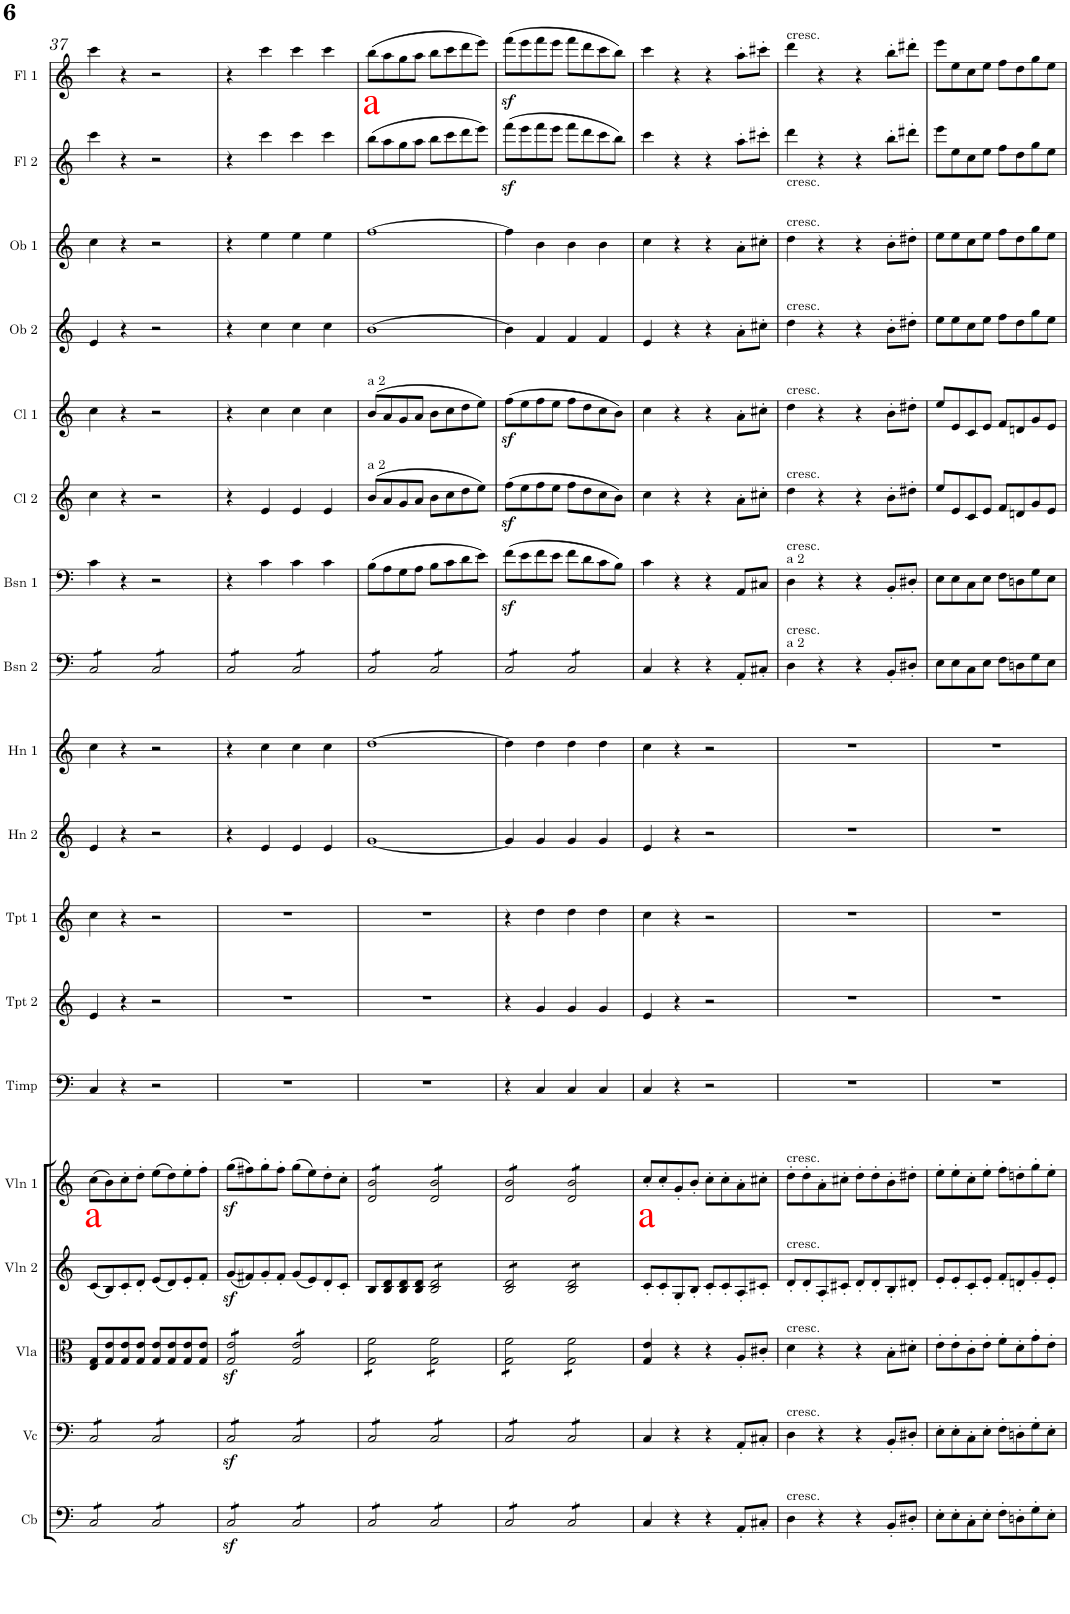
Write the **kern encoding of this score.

**kern	**kern	**kern	**kern	**kern	**text	**kern	**kern	**kern	**kern	**kern	**kern	**kern	**kern	**kern	**kern	**kern	**kern	**kern	**text
*part18	*part17	*part16	*part15	*part14	*part14	*part13	*part12	*part11	*part10	*part9	*part8	*part7	*part6	*part5	*part4	*part3	*part2	*part1	*part1
*staff18	*staff17	*staff16	*staff15	*staff14	*staff14	*staff13	*staff12	*staff11	*staff10	*staff9	*staff8	*staff7	*staff6	*staff5	*staff4	*staff3	*staff2	*staff1	*staff1
*I"Contrabass	*I"Violoncello	*I"Viola	*I"Violin 2	*I"Violin 1	*	*I"Timpani	*I"C Trumpet 2	*I"C Trumpet 1	*I"C Horn 2	*I"C Horn 1	*I"Bassoon 2	*I"Bassoon 1	*I"C Clarinet 2	*I"C Clarinet 1	*I"Oboe 2	*I"Oboe 1	*I"Flute 2	*I"Flute 1	*
*I'Cb	*I'Vc	*I'Vla	*I'Vln 2	*I'Vln 1	*	*I'Timp	*I'Tpt 2	*I'Tpt 1	*I'Hn 2	*I'Hn 1	*I'Bsn 2	*I'Bsn 1	*I'Cl 2	*I'Cl 1	*I'Ob 2	*I'Ob 1	*I'Fl 2	*I'Fl 1	*
!!LO:PB:g=z
*clefF4	*clefF4	*clefC3	*clefG2	*clefG2	*	*clefF4	*clefG2	*clefG2	*clefG2	*clefG2	*clefF4	*clefF4	*clefG2	*clefG2	*clefG2	*clefG2	*clefG2	*clefG2	*
*Trd7c12	*	*	*	*	*	*	*Trd1c2	*Trd1c2	*Trd7c12	*Trd7c12	*	*	*Trd1c2	*Trd1c2	*	*	*	*	*
*k[]	*k[]	*k[]	*k[]	*k[]	*	*k[]	*k[]	*k[]	*k[]	*k[]	*k[]	*k[]	*k[]	*k[]	*k[]	*k[]	*k[]	*k[]	*
*M2/2	*M2/2	*M2/2	*M2/2	*M2/2	*	*M2/2	*M2/2	*M2/2	*M2/2	*M2/2	*M2/2	*M2/2	*M2/2	*M2/2	*M2/2	*M2/2	*M2/2	*M2/2	*
*met(c|)	*met(c|)	*met(c|)	*met(c|)	*met(c|)	*	*met(c|)	*met(c|)	*met(c|)	*met(c|)	*met(c|)	*met(c|)	*met(c|)	*met(c|)	*met(c|)	*met(c|)	*met(c|)	*met(c|)	*met(c|)	*
=37	=37	=37	=37	=37	=37	=37	=37	=37	=37	=37	=37	=37	=37	=37	=37	=37	=37	=37	=37
!	!	!	!	!	!LO:LY:b:color=#FF0000	!	!	!	!	!	!	!	!	!	!	!	!	!	!
*tremolo	*	*	*	*	*	*	*	*	*	*	*	*	*	*	*	*	*	*	*
*	*tremolo	*	*	*	*	*	*	*	*	*	*	*	*	*	*	*	*	*	*
*	*	*	*	*	*	*	*	*	*	*	*tremolo	*	*	*	*	*	*	*	*
8C/L	8C/L	8E/ 8G/L	(8c/L	(8cc\L	a	4C/	4e/	4cc\	4e/	4cc\	8C/L	4c\	4cc\	4cc\	4e/	4cc\	4ccc\	4ccc\	.
8C/	8C/	8G/ 8e/	8B/)	8b\)	.	.	.	.	.	.	8C/	.	.	.	.	.	.	.	.
8C/	8C/	8G/ 8e/	8c'/	8cc'\	.	4r	4r	4r	4r	4r	8C/	4r	4r	4r	4r	4r	4r	4r	.
8C/J	8C/J	8G/ 8e/J	8d'/J	8dd'\J	.	.	.	.	.	.	8C/J	.	.	.	.	.	.	.	.
8C/L	8C/L	8G/ 8e/L	(8e/L	(8ee\L	.	2r	2r	2r	2r	2r	8C/L	2r	2r	2r	2r	2r	2r	2r	.
8C/	8C/	8G/ 8e/	8d/)	8dd\)	.	.	.	.	.	.	8C/	.	.	.	.	.	.	.	.
8C/	8C/	8G/ 8e/	8e'/	8ee'\	.	.	.	.	.	.	8C/	.	.	.	.	.	.	.	.
8C/J	8C/J	8G/ 8e/J	8f'/J	8ff'\J	.	.	.	.	.	.	8C/J	.	.	.	.	.	.	.	.
=38	=38	=38	=38	=38	=38	=38	=38	=38	=38	=38	=38	=38	=38	=38	=38	=38	=38	=38	=38
*	*	*tremolo	*	*	*	*	*	*	*	*	*	*	*	*	*	*	*	*	*
8Cz</L	8Cz</L	8G/z< 8e/z<L	(8gz</L	(8ggz<\L	.	1r	1r	1r	4r	4r	8C/L	4r	4r	4r	4r	4r	4r	4r	.
8Cz</	8Cz</	8G/z< 8e/z<	8f#X/)	8ff#X\)	.	.	.	.	.	.	8C/	.	.	.	.	.	.	.	.
8Cz</	8Cz</	8G/z< 8e/z<	8g'/	8gg'\	.	.	.	.	4e/	4cc\	8C/	4c\	4e/	4cc\	4cc\	4ee\	4ccc\	4ccc\	.
8Cz</J	8Cz</J	8G/z< 8e/z<J	8f#'/J	8ff#'\J	.	.	.	.	.	.	8C/J	.	.	.	.	.	.	.	.
8C/L	8C/L	8G/ 8e/L	(8g/L	(8gg\L	.	.	.	.	4e/	4cc\	8C/L	4c\	4e/	4cc\	4cc\	4ee\	4ccc\	4ccc\	.
8C/	8C/	8G/ 8e/	8e/)	8ee\)	.	.	.	.	.	.	8C/	.	.	.	.	.	.	.	.
8C/	8C/	8G/ 8e/	8d'/	8dd'\	.	.	.	.	4e/	4cc\	8C/	4c\	4e/	4cc\	4cc\	4ee\	4ccc\	4ccc\	.
8C/J	8C/J	8G/ 8e/J	8c'/J	8cc'\J	.	.	.	.	.	.	8C/J	.	.	.	.	.	.	.	.
=39	=39	=39	=39	=39	=39	=39	=39	=39	=39	=39	=39	=39	=39	=39	=39	=39	=39	=39	=39
!	!	!	!	!	!	!	!	!	!	!	!	!	!	!LO:TX:a:t=a 2	!	!	!	!	!
!	!	!	!	!	!	!	!	!	!	!	!	!	!LO:TX:a:t=a 2	!	!	!	!	!	!
!	!	!	!	!	!	!	!	!	!	!	!	!	!	!	!	!	!	!	!LO:LY:b:color=#FF0000
*	*	*	*	*tremolo	*	*	*	*	*	*	*	*	*	*	*	*	*	*	*
8C/L	8C/L	8G\ 8f\L	8B/L	8d/ 8b/L	.	1r	1r	1r	[1g	[1dd	8C/L	(8B\L	(8b/L	(8b/L	[1b	[1ff	(8bb\L	(8bb\L	a
8C/	8C/	8G\ 8f\	8B/ 8d/	8d/ 8b/	.	.	.	.	.	.	8C/	8A\	8a/	8a/	.	.	8aa\	8aa\	.
8C/	8C/	8G\ 8f\	8B/ 8d/	8d/ 8b/	.	.	.	.	.	.	8C/	8G\	8g/	8g/	.	.	8gg\	8gg\	.
8C/J	8C/J	8G\ 8f\J	8B/ 8d/J	8d/ 8b/J	.	.	.	.	.	.	8C/J	8A\J	8a/J	8a/J	.	.	8aa\J	8aa\J	.
*	*	*	*tremolo	*	*	*	*	*	*	*	*	*	*	*	*	*	*	*	*
8C/L	8C/L	8G\ 8f\L	8B/ 8d/L	8d/ 8b/L	.	.	.	.	.	.	8C/L	8B\L	8b\L	8b\L	.	.	8bb\L	8bb\L	.
8C/	8C/	8G\ 8f\	8B/ 8d/	8d/ 8b/	.	.	.	.	.	.	8C/	8c\	8cc\	8cc\	.	.	8ccc\	8ccc\	.
8C/	8C/	8G\ 8f\	8B/ 8d/	8d/ 8b/	.	.	.	.	.	.	8C/	8d\	8dd\	8dd\	.	.	8ddd\	8ddd\	.
8C/J	8C/J	8G\ 8f\J	8B/ 8d/J	8d/ 8b/J	.	.	.	.	.	.	8C/J	8e\J)	8ee\J)	8ee\J)	.	.	8eee\J)	8eee\J)	.
=40	=40	=40	=40	=40	=40	=40	=40	=40	=40	=40	=40	=40	=40	=40	=40	=40	=40	=40	=40
8C/L	8C/L	8G\ 8f\L	8B/ 8d/L	8d/ 8b/L	.	4r	4r	4r	4g/]	4dd\]	8C/L	(8fz<\L	(8ffz<\L	(8ffz<\L	4b\]	4ff\]	(8fffz<\L	(8fffz<\L	.
8C/	8C/	8G\ 8f\	8B/ 8d/	8d/ 8b/	.	.	.	.	.	.	8C/	8e\	8ee\	8ee\	.	.	8eee\	8eee\	.
8C/	8C/	8G\ 8f\	8B/ 8d/	8d/ 8b/	.	4C/	4g/	4dd\	4g/	4dd\	8C/	8f\	8ff\	8ff\	4f/	4b\	8fff\	8fff\	.
8C/J	8C/J	8G\ 8f\J	8B/ 8d/J	8d/ 8b/J	.	.	.	.	.	.	8C/J	8e\J	8ee\J	8ee\J	.	.	8eee\J	8eee\J	.
8C/L	8C/L	8G\ 8f\L	8B/ 8d/L	8d/ 8b/L	.	4C/	4g/	4dd\	4g/	4dd\	8C/L	8f\L	8ff\L	8ff\L	4f/	4b\	8fff\L	8fff\L	.
8C/	8C/	8G\ 8f\	8B/ 8d/	8d/ 8b/	.	.	.	.	.	.	8C/	8d\	8dd\	8dd\	.	.	8ddd\	8ddd\	.
8C/	8C/	8G\ 8f\	8B/ 8d/	8d/ 8b/	.	4C/	4g/	4dd\	4g/	4dd\	8C/	8c\	8cc\	8cc\	4f/	4b\	8ccc\	8ccc\	.
8C/J	8C/J	8G\ 8f\J	8B/ 8d/J	8d/ 8b/J	.	.	.	.	.	.	8C/J	8B\J)	8b\J)	8b\J)	.	.	8bb\J)	8bb\J)	.
*	*	*	*	*	*	*	*	*	*	*	*Xtremolo	*	*	*	*	*	*	*	*
*	*	*	*	*Xtremolo	*	*	*	*	*	*	*	*	*	*	*	*	*	*	*
*	*	*	*Xtremolo	*	*	*	*	*	*	*	*	*	*	*	*	*	*	*	*
*	*	*Xtremolo	*	*	*	*	*	*	*	*	*	*	*	*	*	*	*	*	*
*	*Xtremolo	*	*	*	*	*	*	*	*	*	*	*	*	*	*	*	*	*	*
*Xtremolo	*	*	*	*	*	*	*	*	*	*	*	*	*	*	*	*	*	*	*
=41	=41	=41	=41	=41	=41	=41	=41	=41	=41	=41	=41	=41	=41	=41	=41	=41	=41	=41	=41
!	!	!	!	!	!LO:LY:b:color=#FF0000	!	!	!	!	!	!	!	!	!	!	!	!	!	!
4C/	4C/	4G/ 4e/	8c'/L	8cc'/L	a	4C/	4e/	4cc\	4e/	4cc\	4C/	4c\	4cc\	4cc\	4e/	4cc\	4ccc\	4ccc\	.
.	.	.	8c'/	8cc'/	.	.	.	.	.	.	.	.	.	.	.	.	.	.	.
4r	4r	4r	8G'/	8g'/	.	4r	4r	4r	4r	4r	4r	4r	4r	4r	4r	4r	4r	4r	.
.	.	.	8B'/J	8b'/J	.	.	.	.	.	.	.	.	.	.	.	.	.	.	.
4r	4r	4r	8c'/L	8cc'\L	.	2r	2r	2r	2r	2r	4r	4r	4r	4r	4r	4r	4r	4r	.
.	.	.	8c'/	8cc'\	.	.	.	.	.	.	.	.	.	.	.	.	.	.	.
8AA'/L	8AA'/L	8A'/L	8A'/	8a'\	.	.	.	.	.	.	8AA'/L	8AA/L	8a'\L	8a'\L	8a'\L	8a'\L	8aa'\L	8aa'\L	.
8C#X'/J	8C#X'/J	8c#X'/J	8c#X'/J	8cc#X'\J	.	.	.	.	.	.	8C#X'/J	8C#X/J	8cc#X'\J	8cc#X'\J	8cc#X'\J	8cc#X'\J	8ccc#X'\J	8ccc#X'\J	.
=42	=42	=42	=42	=42	=42	=42	=42	=42	=42	=42	=42	=42	=42	=42	=42	=42	=42	=42	=42
!	!	!	!	!	!	!	!	!	!	!	!	!	!	!	!	!	!	!LO:TX:a:t=cresc.	!
!	!	!	!	!	!	!	!	!	!	!	!	!	!	!	!	!	!LO:TX:b:t=cresc.	!	!
!	!	!	!	!	!	!	!	!	!	!	!	!	!	!	!	!LO:TX:a:t=cresc.	!	!	!
!	!	!	!	!	!	!	!	!	!	!	!	!	!	!	!LO:TX:a:t=cresc.	!	!	!	!
!	!	!	!	!	!	!	!	!	!	!	!	!	!	!LO:TX:a:t=cresc.	!	!	!	!	!
!	!	!	!	!	!	!	!	!	!	!	!	!	!LO:TX:a:t=cresc.	!	!	!	!	!	!
!	!	!	!	!	!	!	!	!	!	!	!	!LO:TX:a:t=a 2	!	!	!	!	!	!	!
!	!	!	!	!	!	!	!	!	!	!	!	!LO:TX:a:t=cresc.	!	!	!	!	!	!	!
!	!	!	!	!	!	!	!	!	!	!	!LO:TX:a:t=a 2	!	!	!	!	!	!	!	!
!	!	!	!	!	!	!	!	!	!	!	!LO:TX:a:t=cresc.	!	!	!	!	!	!	!	!
!	!	!	!	!LO:TX:a:t=cresc.	!	!	!	!	!	!	!	!	!	!	!	!	!	!	!
!	!	!	!LO:TX:a:t=cresc.	!	!	!	!	!	!	!	!	!	!	!	!	!	!	!	!
!	!	!LO:TX:a:t=cresc.	!	!	!	!	!	!	!	!	!	!	!	!	!	!	!	!	!
!	!LO:TX:a:t=cresc.	!	!	!	!	!	!	!	!	!	!	!	!	!	!	!	!	!	!
!LO:TX:a:t=cresc.	!	!	!	!	!	!	!	!	!	!	!	!	!	!	!	!	!	!	!
4D\	4D\	4d\	8d'/L	8dd'\L	.	1r	1r	1r	1r	1r	4D\	4D\	4dd\	4dd\	4dd\	4dd\	4ddd\	4ddd\	.
.	.	.	8d'/	8dd'\	.	.	.	.	.	.	.	.	.	.	.	.	.	.	.
4r	4r	4r	8A'/	8a'\	.	.	.	.	.	.	4r	4r	4r	4r	4r	4r	4r	4r	.
.	.	.	8c#X'/J	8cc#X'\J	.	.	.	.	.	.	.	.	.	.	.	.	.	.	.
4r	4r	4r	8d'/L	8dd'\L	.	.	.	.	.	.	4r	4r	4r	4r	4r	4r	4r	4r	.
.	.	.	8d'/	8dd'\	.	.	.	.	.	.	.	.	.	.	.	.	.	.	.
8BB'/L	8BB'/L	8B'\L	8B'/	8b'\	.	.	.	.	.	.	8BB'/L	8BB'/L	8b'\L	8b'\L	8b'\L	8b'\L	8bb'\L	8bb'\L	.
8D#X'/J	8D#X'/J	8d#X'\J	8d#X'/J	8dd#X'\J	.	.	.	.	.	.	8D#X'/J	8D#X'/J	8dd#X'\J	8dd#X'\J	8dd#X'\J	8dd#X'\J	8ddd#X'\J	8ddd#X'\J	.
=43	=43	=43	=43	=43	=43	=43	=43	=43	=43	=43	=43	=43	=43	=43	=43	=43	=43	=43	=43
8E'\L	8E'\L	8e'\L	8e'/L	8ee'\L	.	1r	1r	1r	1r	1r	8E\L	8E\L	8ee/L	8ee/L	8ee\L	8ee\L	8eee\L	8eee\L	.
8E'\	8E'\	8e'\	8e'/	8ee'\	.	.	.	.	.	.	8E\	8E\	8e/	8e/	8ee\	8ee\	8ee\	8ee\	.
8C'\	8C'\	8c'\	8c'/	8cc'\	.	.	.	.	.	.	8C\	8C\	8c/	8c/	8cc\	8cc\	8cc\	8cc\	.
8E'\J	8E'\J	8e'\J	8e'/J	8ee'\J	.	.	.	.	.	.	8E\J	8E\J	8e/J	8e/J	8ee\J	8ee\J	8ee\J	8ee\J	.
8F'\L	8F'\L	8f'\L	8f'/L	8ff'\L	.	.	.	.	.	.	8F\L	8F\L	8f/L	8f/L	8ff\L	8ff\L	8ff\L	8ff\L	.
8Dn'\	8Dn'\	8d'\	8dn'/	8ddn'\	.	.	.	.	.	.	8Dn\	8Dn\	8dn/	8dn/	8dd\	8dd\	8dd\	8dd\	.
8G'\	8G'\	8g'\	8g'/	8gg'\	.	.	.	.	.	.	8G\	8G\	8g/	8g/	8gg\	8gg\	8gg\	8gg\	.
8E'\J	8E'\J	8e'\J	8e'/J	8ee'\J	.	.	.	.	.	.	8E\J	8E\J	8e/J	8e/J	8ee\J	8ee\J	8ee\J	8ee\J	.
=	=	=	=	=	=	=	=	=	=	=	=	=	=	=	=	=	=	=	=
*-	*-	*-	*-	*-	*-	*-	*-	*-	*-	*-	*-	*-	*-	*-	*-	*-	*-	*-	*-
